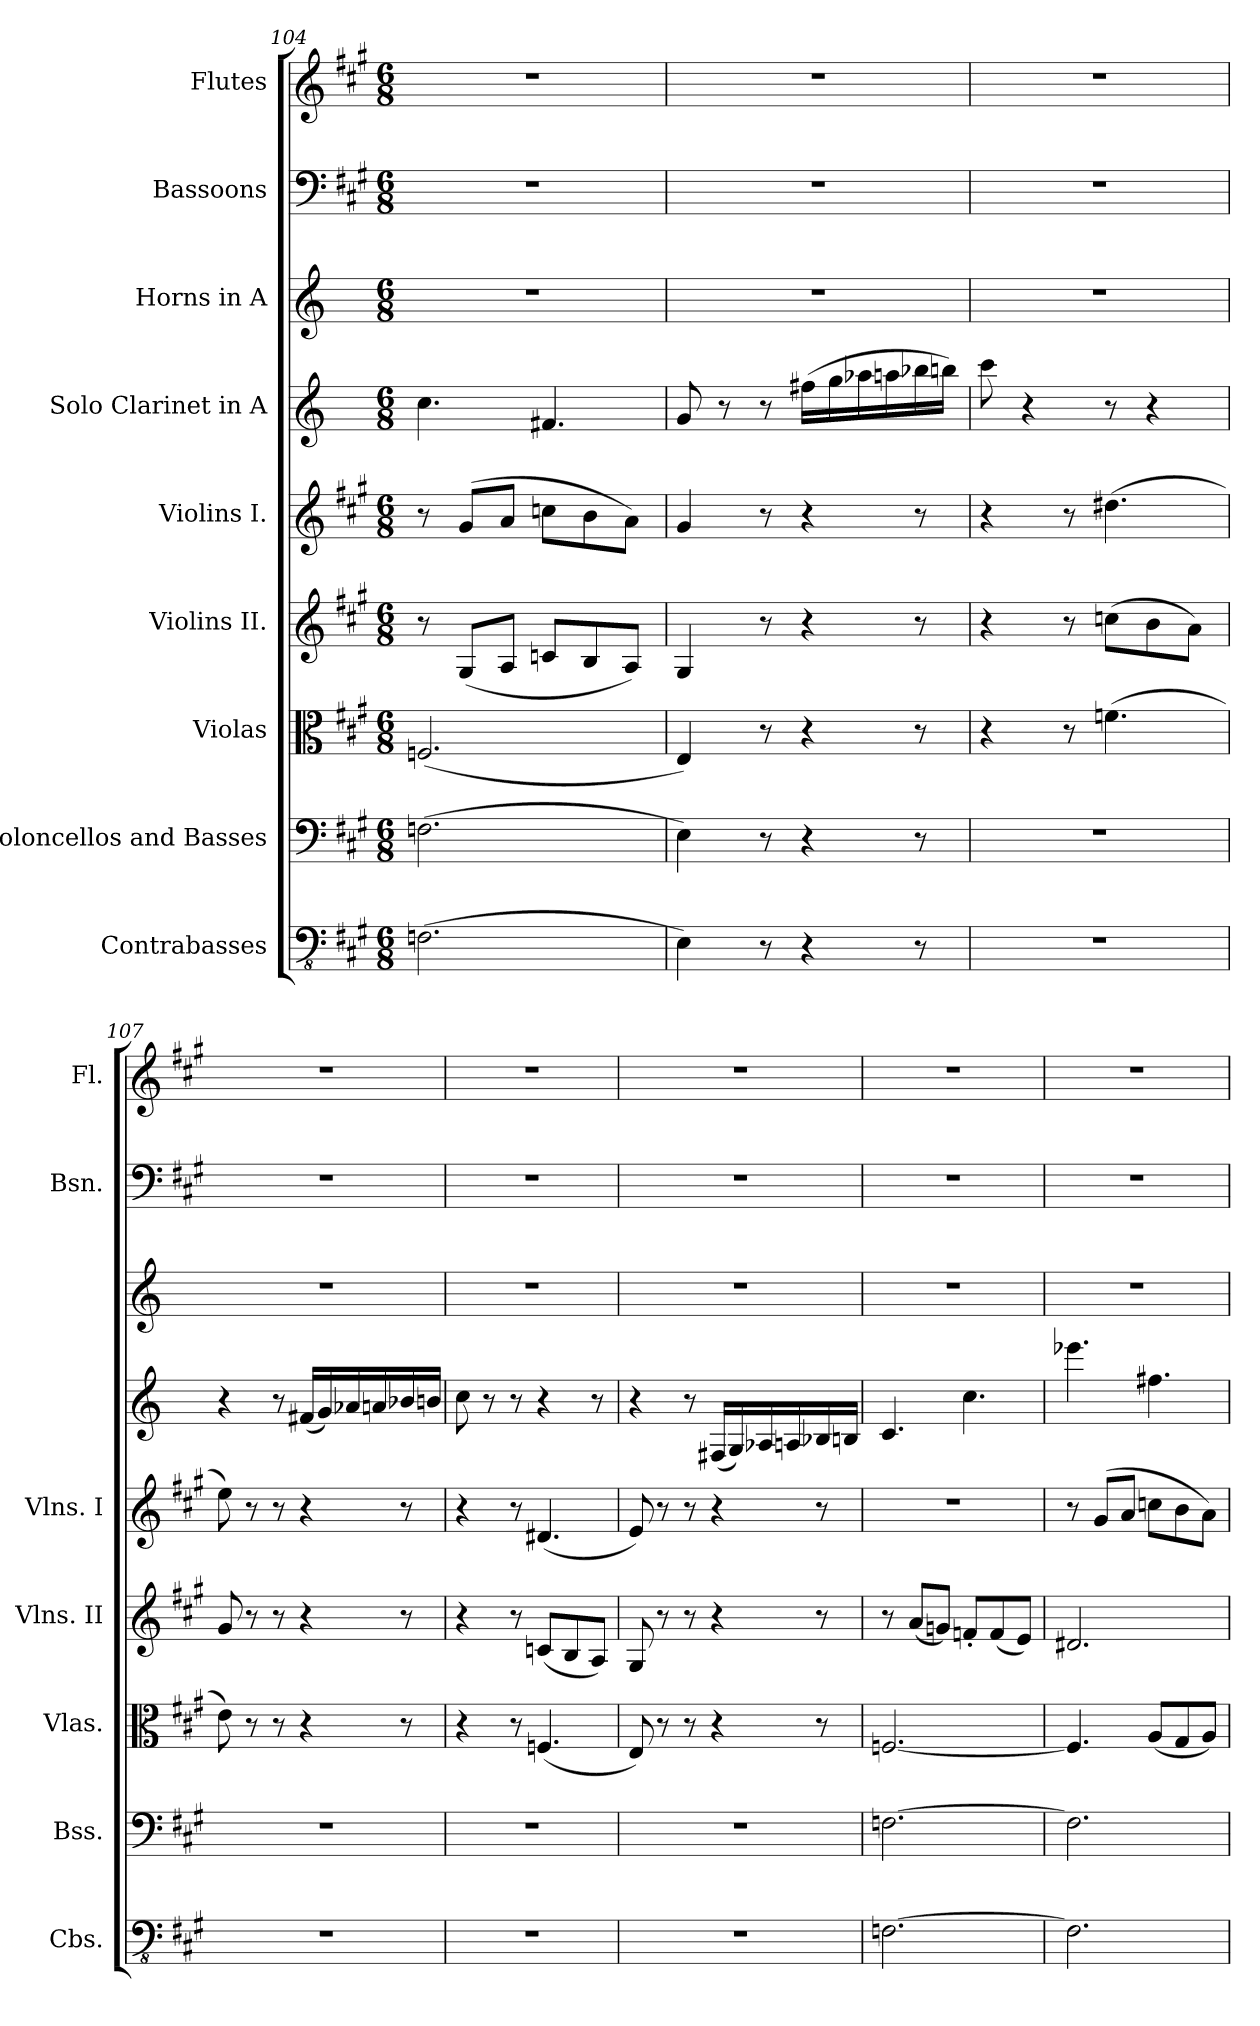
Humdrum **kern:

**kern	**kern	**kern	**kern	**kern	**kern	**kern	**kern	**kern
*part9	*part8	*part7	*part6	*part5	*part4	*part3	*part2	*part1
*staff9	*staff8	*staff7	*staff6	*staff5	*staff4	*staff3	*staff2	*staff1
*I"Contrabasses	*I"Violoncellos and Basses	*I"Violas	*I"Violins II.	*I"Violins I.	*I"Solo Clarinet in A	*I"Horns in A	*I"Bassoons	*I"Flutes
*I'Cbs.	*I'Bss.	*I'Vlas.	*I'Vlns. II	*I'Vlns. I	*	*	*I'Bsn.	*I'Fl.
!!LO:PB:g=z
*clefFv4	*clefF4	*clefC3	*clefG2	*clefG2	*clefG2	*clefG2	*clefF4	*clefG2
*	*	*	*	*	*ITrd2c3	*ITrd2c3	*	*
*k[f#c#g#]	*k[f#c#g#]	*k[f#c#g#]	*k[f#c#g#]	*k[f#c#g#]	*k[f#c#g#]	*k[f#c#g#]	*k[f#c#g#]	*k[f#c#g#]
*M6/8	*M6/8	*M6/8	*M6/8	*M6/8	*M6/8	*M6/8	*M6/8	*M6/8
=104	=104	=104	=104	=104	=104	=104	=104	=104
(>2.FFn\	(>2.Fn\	(<2.Fn/	8r	8r	4.a\	2.r	2.r	2.r
.	.	.	(<8G#/L	(>8g#/L	.	.	.	.
.	.	.	8A/J	8a/J	.	.	.	.
.	.	.	8cn/L	8ccn\L	4.d#X/	.	.	.
.	.	.	8B/	8b\	.	.	.	.
.	.	.	8A/J)	8a\J)	.	.	.	.
=105	=105	=105	=105	=105	=105	=105	=105	=105
4EE\)	4E\)	4E/)	4G#/	4g#/	8e/	2.r	2.r	2.r
.	.	.	.	.	8r	.	.	.
8r	8r	8r	8r	8r	8r	.	.	.
4r	4r	4r	4r	4r	(>16dd#X\LL	.	.	.
.	.	.	.	.	16ee\	.	.	.
.	.	.	.	.	16ffn\	.	.	.
.	.	.	.	.	16ff#X\	.	.	.
8r	8r	8r	8r	8r	16ggn\	.	.	.
.	.	.	.	.	16gg#X\JJ)	.	.	.
=106	=106	=106	=106	=106	=106	=106	=106	=106
2.r	2.r	4r	4r	4r	8aa\	2.r	2.r	2.r
.	.	.	.	.	4r	.	.	.
.	.	8r	8r	8r	.	.	.	.
.	.	(>4.fn\	(>8ccn\L	(>4.dd#X\	8r	.	.	.
.	.	.	8b\	.	4r	.	.	.
.	.	.	8a\J)	.	.	.	.	.
=107	=107	=107	=107	=107	=107	=107	=107	=107
2.r	2.r	8e\)	8g#/	8ee\)	4r	2.r	2.r	2.r
.	.	8r	8r	8r	.	.	.	.
.	.	8r	8r	8r	8r	.	.	.
.	.	4r	4r	4r	(<16d#X/LL	.	.	.
.	.	.	.	.	16e/)	.	.	.
.	.	.	.	.	16fn/	.	.	.
.	.	.	.	.	16f#X/	.	.	.
.	.	8r	8r	8r	16gn/	.	.	.
.	.	.	.	.	16g#X/JJ	.	.	.
=108	=108	=108	=108	=108	=108	=108	=108	=108
2.r	2.r	4r	4r	4r	8a\	2.r	2.r	2.r
.	.	.	.	.	8r	.	.	.
.	.	8r	8r	8r	8r	.	.	.
.	.	(<4.Fn/	(<8cn/L	(<4.d#X/	4r	.	.	.
.	.	.	8B/	.	.	.	.	.
.	.	.	8A/J)	.	8r	.	.	.
=109	=109	=109	=109	=109	=109	=109	=109	=109
2.r	2.r	8E/)	8G#/	8e/)	4r	2.r	2.r	2.r
.	.	8r	8r	8r	.	.	.	.
.	.	8r	8r	8r	8r	.	.	.
.	.	4r	4r	4r	(<16D#X/LL	.	.	.
.	.	.	.	.	16E/)	.	.	.
.	.	.	.	.	16Fn/	.	.	.
.	.	.	.	.	16F#X/	.	.	.
.	.	8r	8r	8r	16Gn/	.	.	.
.	.	.	.	.	16G#X/JJ	.	.	.
=110	=110	=110	=110	=110	=110	=110	=110	=110
[2.FFn\	[2.Fn\	[2.Fn/	8r	2.r	4.A/	2.r	2.r	2.r
.	.	.	(<8a/L	.	.	.	.	.
.	.	.	8gn/J)	.	.	.	.	.
.	.	.	8fn'/L	.	4.a\	.	.	.
.	.	.	(<8f/	.	.	.	.	.
.	.	.	8e/J)	.	.	.	.	.
!!LO:LB:g=z
=111	=111	=111	=111	=111	=111	=111	=111	=111
2.FF\]	2.F\]	4.F/]	2.d#X/	8r	4.cccn\	2.r	2.r	2.r
.	.	.	.	(>8g#/L	.	.	.	.
.	.	.	.	8a/J	.	.	.	.
.	.	(<8A/L	.	8ccn\L	4.dd#X\	.	.	.
.	.	8G#/	.	8b\	.	.	.	.
.	.	8A/J)	.	8a\J)	.	.	.	.
=	=	=	=	=	=	=	=	=
*-	*-	*-	*-	*-	*-	*-	*-	*-
